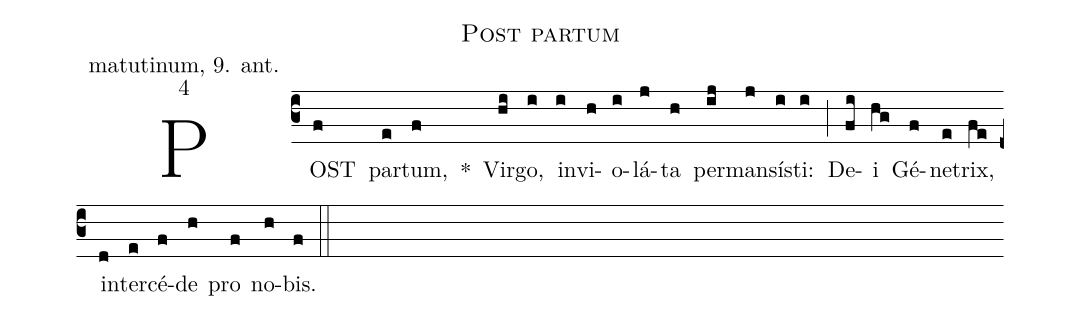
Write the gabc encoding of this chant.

name: Post partum;
office-part: matutinum, 9. ant.;
mode: 4;
%%
(c3)
POST(f) par(e)tum,(f) *()
Vir(hi)go,(i)
in(i)vi(h)o(i)lá(j)ta(h) per(ij)man(j)sí(i)sti:(i) (;)
De(fi)i(hg) Gé(f)ne(e)trix,(fe)
in(d)ter(e)cé(f)de(h) pro(f) no(h)bis.(f) (::)
